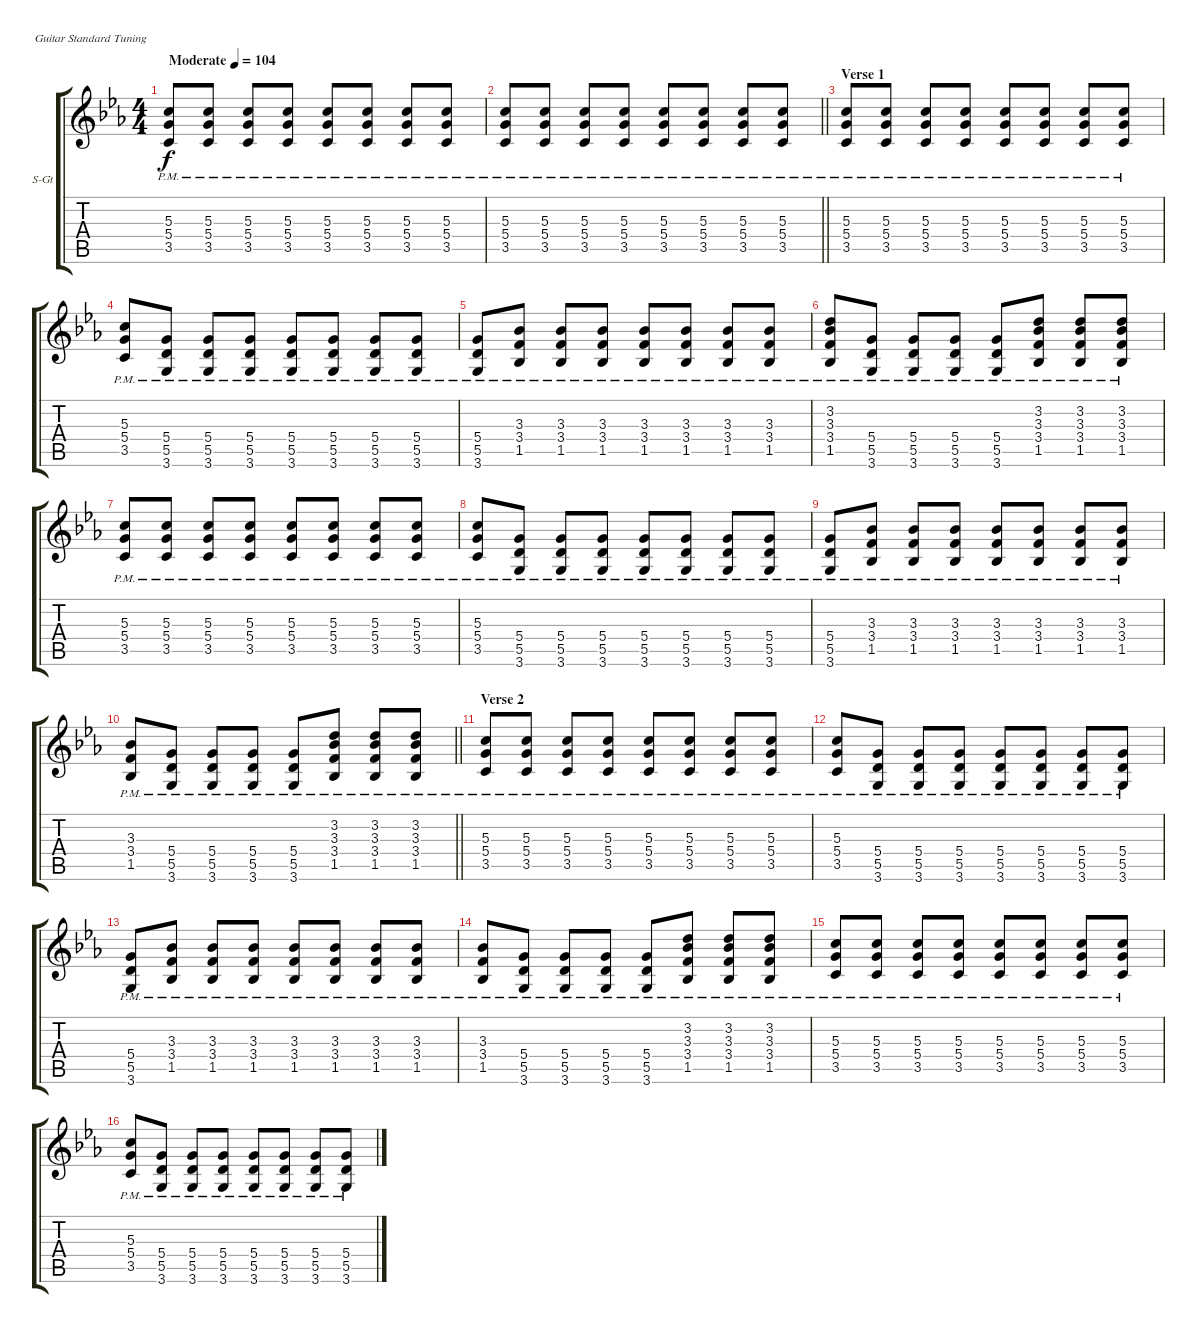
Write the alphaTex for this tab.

\bracketExtendMode groupsimilarinstruments
\firstSystemTrackNameOrientation horizontal
\otherSystemsTrackNameOrientation horizontal
\track ("Acoustic guitar (muted)" "S-Gt") {instrument acousticguitarsteel}
\staff {score tabs}
\tuning (E4 B3 G3 D3 A2 E2)
\ts (4 4)
\beaming (8 2 2 2 2)
\tempo (104 "Moderate")
\clef g2
\ks eb
(5.3{pm} 5.4{pm} 3.5{pm}).8{dy f instrument acousticguitarsteel} (5.3{pm} 5.4{pm} 3.5{pm}).8 (5.3{pm} 5.4{pm} 3.5{pm}).8 (5.3{pm} 5.4{pm} 3.5{pm}).8 (5.3{pm} 5.4{pm} 3.5{pm}).8 (5.3{pm} 5.4{pm} 3.5{pm}).8 (5.3{pm} 5.4{pm} 3.5{pm}).8 (5.3{pm} 5.4{pm} 3.5{pm}).8 |
\barLineRight lightlight
(5.3{pm} 5.4{pm} 3.5{pm}).8 (5.3{pm} 5.4{pm} 3.5{pm}).8 (5.3{pm} 5.4{pm} 3.5{pm}).8 (5.3{pm} 5.4{pm} 3.5{pm}).8 (5.3{pm} 5.4{pm} 3.5{pm}).8 (5.3{pm} 5.4{pm} 3.5{pm}).8 (5.3{pm} 5.4{pm} 3.5{pm}).8 (5.3{pm} 5.4{pm} 3.5{pm}).8 |
\section ("" "Verse 1")
(5.3{pm} 5.4{pm} 3.5{pm}).8 (5.3{pm} 5.4{pm} 3.5{pm}).8 (5.3{pm} 5.4{pm} 3.5{pm}).8 (5.3{pm} 5.4{pm} 3.5{pm}).8 (5.3{pm} 5.4{pm} 3.5{pm}).8 (5.3{pm} 5.4{pm} 3.5{pm}).8 (5.3{pm} 5.4{pm} 3.5{pm}).8 (5.3{pm} 5.4{pm} 3.5{pm}).8 |
(5.3{pm} 5.4{pm} 3.5{pm}).8 (5.4{pm} 5.5{pm} 3.6{pm}).8 (5.4{pm} 5.5{pm} 3.6{pm}).8 (5.4{pm} 5.5{pm} 3.6{pm}).8 (5.4{pm} 5.5{pm} 3.6{pm}).8 (5.4{pm} 5.5{pm} 3.6{pm}).8 (5.4{pm} 5.5{pm} 3.6{pm}).8 (5.4{pm} 5.5{pm} 3.6{pm}).8 |
(5.4{pm} 5.5{pm} 3.6{pm}).8 (3.3{pm} 3.4{pm} 1.5{pm}).8 (3.3{pm} 3.4{pm} 1.5{pm}).8 (3.3{pm} 3.4{pm} 1.5{pm}).8 (3.3{pm} 3.4{pm} 1.5{pm}).8 (3.3{pm} 3.4{pm} 1.5{pm}).8 (3.3{pm} 3.4{pm} 1.5{pm}).8 (3.3{pm} 3.4{pm} 1.5{pm}).8 |
(3.2{pm} 3.3{pm} 3.4{pm} 1.5{pm}).8 (5.4{pm} 5.5{pm} 3.6{pm}).8 (5.4{pm} 5.5{pm} 3.6{pm}).8 (5.4{pm} 5.5{pm} 3.6{pm}).8 (5.4{pm} 5.5{pm} 3.6{pm}).8 (3.2{pm} 3.3{pm} 3.4{pm} 1.5{pm}).8 (3.2{pm} 3.3{pm} 3.4{pm} 1.5{pm}).8 (3.2{pm} 3.3{pm} 3.4{pm} 1.5{pm}).8 |
(5.3{pm} 5.4{pm} 3.5{pm}).8 (5.3{pm} 5.4{pm} 3.5{pm}).8 (5.3{pm} 5.4{pm} 3.5{pm}).8 (5.3{pm} 5.4{pm} 3.5{pm}).8 (5.3{pm} 5.4{pm} 3.5{pm}).8 (5.3{pm} 5.4{pm} 3.5{pm}).8 (5.3{pm} 5.4{pm} 3.5{pm}).8 (5.3{pm} 5.4{pm} 3.5{pm}).8 |
(5.3{pm} 5.4{pm} 3.5{pm}).8 (5.4{pm} 5.5{pm} 3.6{pm}).8 (5.4{pm} 5.5{pm} 3.6{pm}).8 (5.4{pm} 5.5{pm} 3.6{pm}).8 (5.4{pm} 5.5{pm} 3.6{pm}).8 (5.4{pm} 5.5{pm} 3.6{pm}).8 (5.4{pm} 5.5{pm} 3.6{pm}).8 (5.4{pm} 5.5{pm} 3.6{pm}).8 |
(5.4{pm} 5.5{pm} 3.6{pm}).8 (3.3{pm} 3.4{pm} 1.5{pm}).8 (3.3{pm} 3.4{pm} 1.5{pm}).8 (3.3{pm} 3.4{pm} 1.5{pm}).8 (3.3{pm} 3.4{pm} 1.5{pm}).8 (3.3{pm} 3.4{pm} 1.5{pm}).8 (3.3{pm} 3.4{pm} 1.5{pm}).8 (3.3{pm} 3.4{pm} 1.5{pm}).8 |
\barLineRight lightlight
(3.3{pm} 3.4{pm} 1.5{pm}).8 (5.4{pm} 5.5{pm} 3.6{pm}).8 (5.4{pm} 5.5{pm} 3.6{pm}).8 (5.4{pm} 5.5{pm} 3.6{pm}).8 (5.4{pm} 5.5{pm} 3.6{pm}).8 (3.2{pm} 3.3{pm} 3.4{pm} 1.5{pm}).8 (3.2{pm} 3.3{pm} 3.4{pm} 1.5{pm}).8 (3.2{pm} 3.3{pm} 3.4{pm} 1.5{pm}).8 |
\section ("" "Verse 2")
(5.3{pm} 5.4{pm} 3.5{pm}).8 (5.3{pm} 5.4{pm} 3.5{pm}).8 (5.3{pm} 5.4{pm} 3.5{pm}).8 (5.3{pm} 5.4{pm} 3.5{pm}).8 (5.3{pm} 5.4{pm} 3.5{pm}).8 (5.3{pm} 5.4{pm} 3.5{pm}).8 (5.3{pm} 5.4{pm} 3.5{pm}).8 (5.3{pm} 5.4{pm} 3.5{pm}).8 |
(5.3{pm} 5.4{pm} 3.5{pm}).8 (5.4{pm} 5.5{pm} 3.6{pm}).8 (5.4{pm} 5.5{pm} 3.6{pm}).8 (5.4{pm} 5.5{pm} 3.6{pm}).8 (5.4{pm} 5.5{pm} 3.6{pm}).8 (5.4{pm} 5.5{pm} 3.6{pm}).8 (5.4{pm} 5.5{pm} 3.6{pm}).8 (5.4{pm} 5.5{pm} 3.6{pm}).8 |
(5.4{pm} 5.5{pm} 3.6{pm}).8 (3.3{pm} 3.4{pm} 1.5{pm}).8 (3.3{pm} 3.4{pm} 1.5{pm}).8 (3.3{pm} 3.4{pm} 1.5{pm}).8 (3.3{pm} 3.4{pm} 1.5{pm}).8 (3.3{pm} 3.4{pm} 1.5{pm}).8 (3.3{pm} 3.4{pm} 1.5{pm}).8 (3.3{pm} 3.4{pm} 1.5{pm}).8 |
(3.3{pm} 3.4{pm} 1.5{pm}).8 (5.4{pm} 5.5{pm} 3.6{pm}).8 (5.4{pm} 5.5{pm} 3.6{pm}).8 (5.4{pm} 5.5{pm} 3.6{pm}).8 (5.4{pm} 5.5{pm} 3.6{pm}).8 (3.2{pm} 3.3{pm} 3.4{pm} 1.5{pm}).8 (3.2{pm} 3.3{pm} 3.4{pm} 1.5{pm}).8 (3.2{pm} 3.3{pm} 3.4{pm} 1.5{pm}).8 |
(5.3{pm} 5.4{pm} 3.5{pm}).8 (5.3{pm} 5.4{pm} 3.5{pm}).8 (5.3{pm} 5.4{pm} 3.5{pm}).8 (5.3{pm} 5.4{pm} 3.5{pm}).8 (5.3{pm} 5.4{pm} 3.5{pm}).8 (5.3{pm} 5.4{pm} 3.5{pm}).8 (5.3{pm} 5.4{pm} 3.5{pm}).8 (5.3{pm} 5.4{pm} 3.5{pm}).8 |
(5.3{pm} 5.4{pm} 3.5{pm}).8 (5.4{pm} 5.5{pm} 3.6{pm}).8 (5.4{pm} 5.5{pm} 3.6{pm}).8 (5.4{pm} 5.5{pm} 3.6{pm}).8 (5.4{pm} 5.5{pm} 3.6{pm}).8 (5.4{pm} 5.5{pm} 3.6{pm}).8 (5.4{pm} 5.5{pm} 3.6{pm}).8 (5.4{pm} 5.5{pm} 3.6{pm}).8
